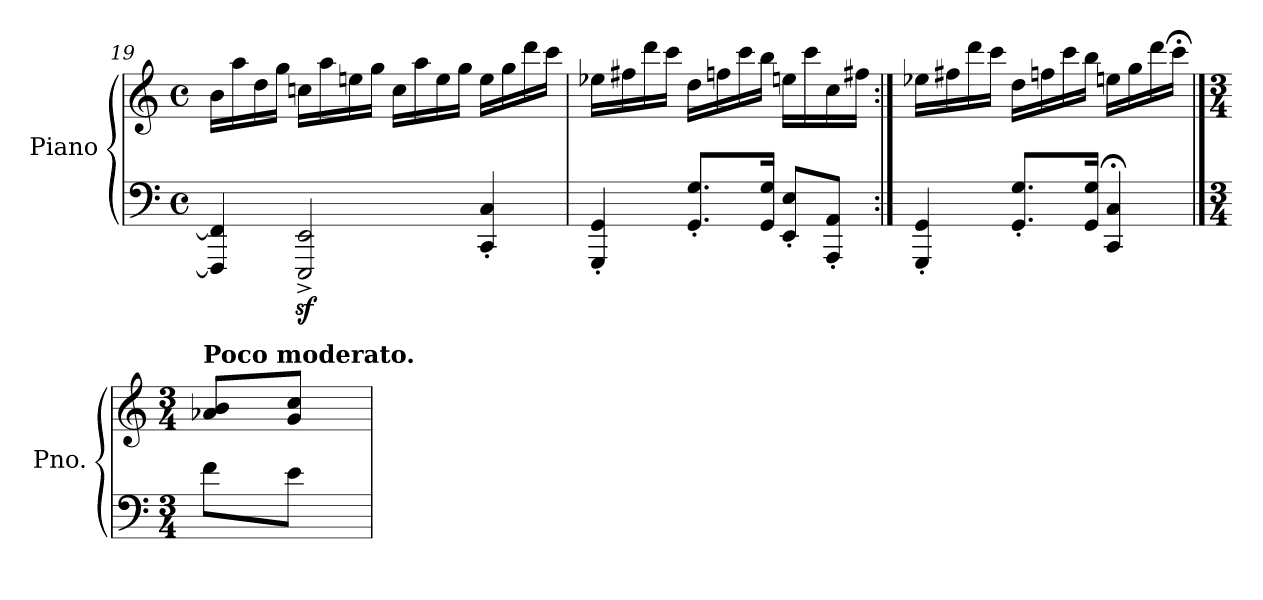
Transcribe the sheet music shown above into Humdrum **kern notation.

**kern	**kern	**dynam
*part1	*part1	*part1
*staff2	*staff1	*staff1/2
*I"Piano	*	*
*I'Pno.	*	*
!!LO:PB:g=z
*clefF4	*clefG2	*
*k[]	*k[]	*
*M4/4	*M4/4	*
*met(c)	*met(c)	*
=19	=19	=19
4FFF/] 4FF/]	16b\LL	.
.	16aa\	.
.	16dd\	.
.	16gg\JJ	.
2EEE/z<^ 2EE/z<^	16ccn\LL	.
.	16aa\	.
.	16een\	.
.	16gg\JJ	.
.	16cc\LL	.
.	16aa\	.
.	16ee\	.
.	16gg\JJ	.
4CC/' 4C/'	16ee\LL	.
.	16gg\	.
.	16ddd\	.
.	16ccc\JJ	.
=20	=20	=20
4GGG/' 4GG/'	16ee-X\LL	.
.	16ff#X\	.
.	16ddd\	.
.	16ccc\JJ	.
8.GG/' 8.G/'L	16dd\LL	.
.	16ffn\	.
.	16ccc\	.
16GG/ 16G/Jk	16bb\JJ	.
8EE/' 8E/'L	16een\LL	.
.	16ccc\	.
8AAA/' 8AA/'J	16cc\	.
.	16ff#X\JJ	.
=21:|!	=21:|!	=21:|!
4GGG/' 4GG/'	16ee-X\LL	.
.	16ff#X\	.
.	16ddd\	.
.	16ccc\JJ	.
8.GG/' 8.G/'L	16dd\LL	.
.	16ffn\	.
.	16ccc\	.
16GG/ 16G/Jk	16bb\JJ	.
4CC/;< 4C/;<	16een\LL	.
.	16gg\	.
.	16ddd\	.
.	16ccc;<\JJ	.
!!LO:PB:g=z
==1	==1	==1
*M3/4	*M3/4	*
!	!LO:TX:a:B:t=Poco moderato.	!
!	!	!LO:DY:b
!	!	!LO:DY:n=1:b
8f\L	8a-X/ 8b/L	p other-dynamics
8e\J	8g/ 8cc/J	.
=	=	=
*-	*-	*-
